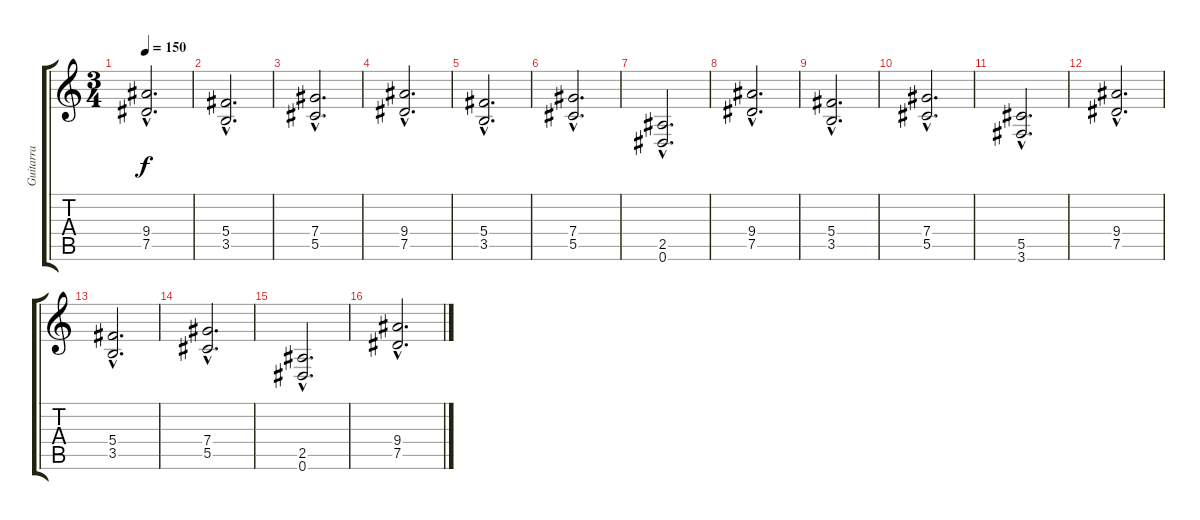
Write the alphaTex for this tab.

\track ("Guitarra" "Guitarra") {instrument overdrivenguitar}
\staff {score tabs}
\tuning (Eb4 Bb3 Gb3 Db3 Ab2 Eb2) {hide}
\ts (3 4)
\tempo 150
\clef g2
\ks c
(9.4{hac} 7.5{hac}).2{d dy f} |
(5.4{hac} 3.5{hac}).2{d} |
(7.4{hac} 5.5{hac}).2{d} |
(9.4{hac} 7.5{hac}).2{d} |
(5.4{hac} 3.5{hac}).2{d} |
(7.4{hac} 5.5{hac}).2{d} |
(2.5{hac} 0.6{hac}).2{d} |
(9.4{hac} 7.5{hac}).2{d} |
(5.4{hac} 3.5{hac}).2{d} |
(7.4{hac} 5.5{hac}).2{d} |
(5.5{hac} 3.6{hac}).2{d} |
(9.4{hac} 7.5{hac}).2{d} |
(5.4{hac} 3.5{hac}).2{d} |
(7.4{hac} 5.5{hac}).2{d} |
(2.5{hac} 0.6{hac}).2{d} |
(9.4{hac} 7.5{hac}).2{d}
